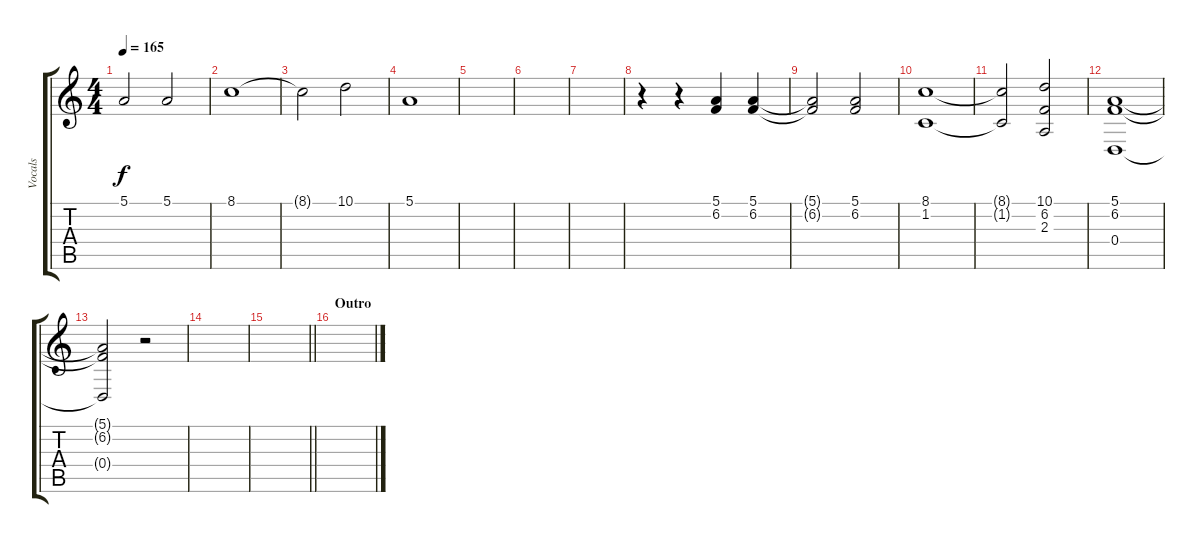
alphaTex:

\track ("Vocals" "Vocals") {instrument choiraahs}
\staff {score tabs}
\tuning (E4 B3 G3 D3 A2 E2) {hide}
\ts (4 4)
\tempo 165
\clef g2
\ks c
5.1{t}.2{dy f} 5.1.2 |
8.1.1 |
8.1{t}.2 10.1.2 |
5.1.1 |
|
|
|
r.4 r.4 (5.1 6.2).4 (5.1 6.2).4 |
(5.1{t} 6.2{t}).2 (5.1 6.2).2 |
(8.1 1.2).1 |
(8.1{t} 1.2{t}).2 (10.1 6.2 2.3).2 |
(5.1 6.2 0.4).1 |
(5.1{t} 6.2{t} 0.4{t}).2 r.2 |
|
\barLineRight lightlight
|
\section ("" "Outro")
